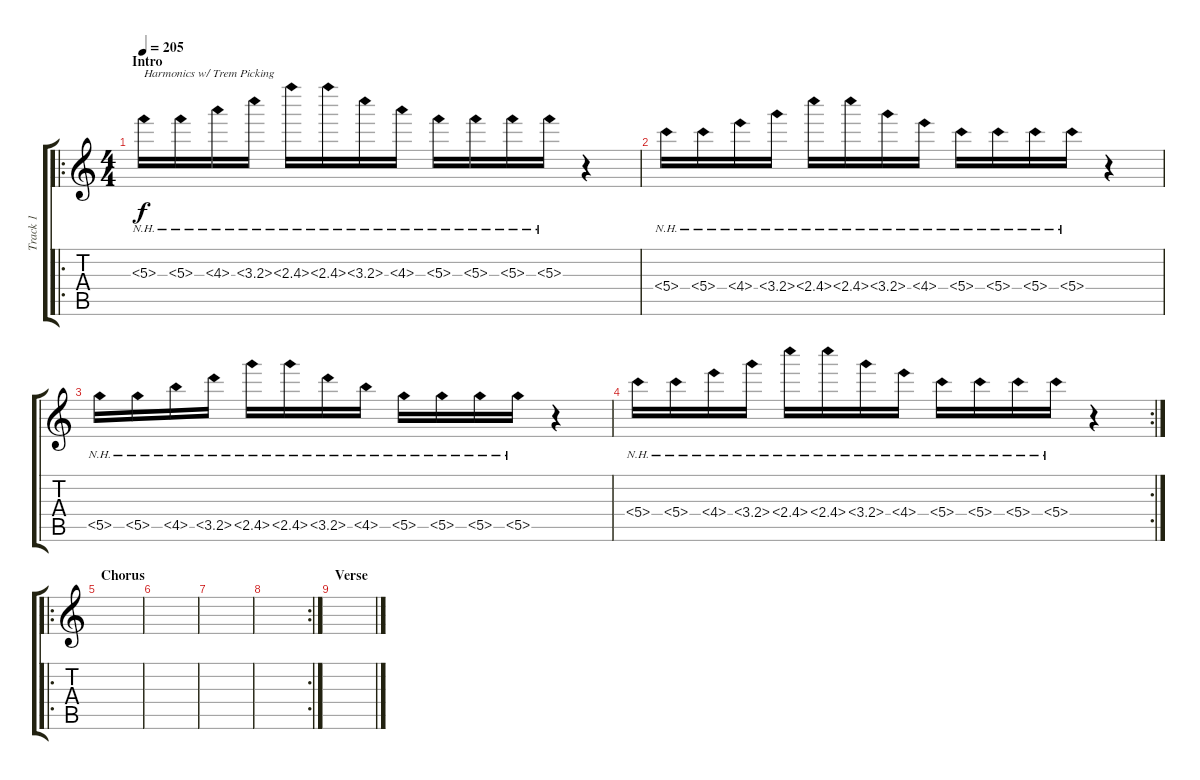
\track ("Track 1" "Track 1") {instrument guitarharmonics}
\staff {score tabs}
\tuning (D4 A3 F3 C3 G2 C2) {hide}
\ro
\ts (4 4)
\section ("" "Intro")
\tempo 205
\clef g2
\ks c
5.3{nh}.16{txt "Harmonics w/ Trem Picking" dy f instrument guitarharmonics} 5.3{nh}.16 4.3{nh}.16 3.3{nh}.16 2.3{nh}.16 2.3{nh}.16 3.3{nh}.16 4.3{nh}.16 5.3{nh}.16 5.3{nh}.16 5.3{nh}.16 5.3{nh}.16 r.4 |
5.4{nh}.16 5.4{nh}.16 4.4{nh}.16 3.4{nh}.16 2.4{nh}.16 2.4{nh}.16 3.4{nh}.16 4.4{nh}.16 5.4{nh}.16 5.4{nh}.16 5.4{nh}.16 5.4{nh}.16 r.4 |
5.5{nh}.16 5.5{nh}.16 4.5{nh}.16 3.5{nh}.16 2.5{nh}.16 2.5{nh}.16 3.5{nh}.16 4.5{nh}.16 5.5{nh}.16 5.5{nh}.16 5.5{nh}.16 5.5{nh}.16 r.4 |
\rc 2
5.4{nh}.16 5.4{nh}.16 4.4{nh}.16 3.4{nh}.16 2.4{nh}.16 2.4{nh}.16 3.4{nh}.16 4.4{nh}.16 5.4{nh}.16 5.4{nh}.16 5.4{nh}.16 5.4{nh}.16 r.4 |
\ro
\section ("" "Chorus")
|
|
|
\rc 2
|
\section ("" "Verse")
